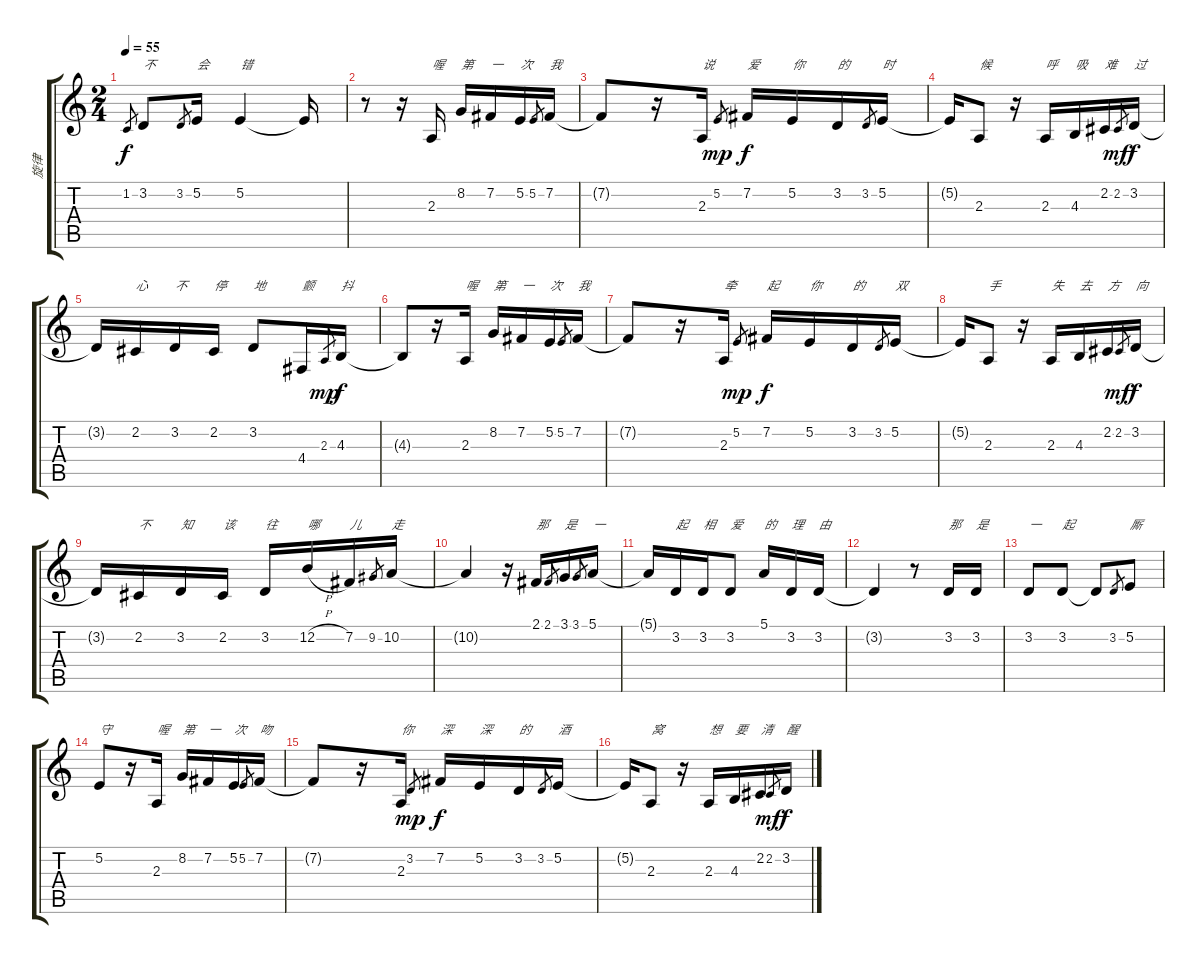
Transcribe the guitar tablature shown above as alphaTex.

\track ("旋律" "旋律") {instrument flute}
\staff {score tabs}
\tuning (E4 B3 G3 D3 A2 E2) {hide}
\ts (2 4)
\tempo 55
\clef g2
\ks c
1.2.8{gr dy f} 3.2.8{txt "不"} 3.2.8{gr} 5.2.16{txt "会"} 5.2.4{txt "错"} 5.2{t}.16 |
r.8 r.16 2.3.16{txt "喔"} 8.2.16{txt "第"} 7.2.16{txt "一"} 5.2.16{txt "次"} 5.2.8{gr} 7.2.16{txt "我"} |
7.2{t}.8 r.16 2.3.16{txt "说"} 5.2.8{gr dy mp} 7.2.16{txt "爱" dy f} 5.2.16{txt "你"} 3.2.16{txt "的"} 3.2.8{gr} 5.2.16{txt "时"} |
5.2{t}.16 2.3.8{txt "候"} r.16 2.3.16{txt "呼"} 4.3.16{txt "吸"} 2.2.16{txt "难"} 2.2.8{gr dy mf} 3.2.16{txt "过" dy f} |
3.2{t}.16 2.2.16{txt "心"} 3.2.16{txt "不"} 2.2.16{txt "停"} 3.2.8{txt "地"} 4.4.16{txt "颤"} 2.3.8{gr dy mp} 4.3.16{txt "抖" dy f} |
4.3{t}.8 r.16 2.3.16{txt "喔"} 8.2.16{txt "第"} 7.2.16{txt "一"} 5.2.16{txt "次"} 5.2.8{gr} 7.2.16{txt "我"} |
7.2{t}.8 r.16 2.3.16{txt "牵"} 5.2.8{gr dy mp} 7.2.16{txt "起" dy f} 5.2.16{txt "你"} 3.2.16{txt "的"} 3.2.8{gr} 5.2.16{txt "双"} |
5.2{t}.16 2.3.8{txt "手"} r.16 2.3.16{txt "失"} 4.3.16{txt "去"} 2.2.16{txt "方"} 2.2.8{gr dy mf} 3.2.16{txt "向" dy f} |
3.2{t}.16 2.2.16{txt "不"} 3.2.16{txt "知"} 2.2.16{txt "该"} 3.2.16{txt "往"} 12.2{h}.16{txt "哪"} 7.2.16{txt "儿"} 9.2.8{gr} 10.2.16{txt "走"} |
10.2{t}.4 r.16 2.1.16{txt "那"} 2.1.8{gr} 3.1.16{txt "是"} 3.1.8{gr} 5.1.16{txt "一"} |
5.1{t}.16 3.2.16{txt "起"} 3.2.16{txt "相"} 3.2.8{txt "爱"} 5.1.16{txt "的"} 3.2.16{txt "理"} 3.2.16{txt "由"} |
3.2{t}.4 r.8 3.2.16{txt "那"} 3.2.16{txt "是"} |
3.2.8{txt "一"} 3.2.8{txt "起"} 3.2{t}.8 3.2.8{gr} 5.2.8{txt "厮"} |
5.2.8{txt "守"} r.16 2.3.16{txt "喔"} 8.2.16{txt "第"} 7.2.16{txt "一"} 5.2.16{txt "次"} 5.2.8{gr} 7.2.16{txt "吻"} |
7.2{t}.8 r.16 2.3.16{txt "你"} 3.2.8{gr dy mp} 7.2.16{txt "深" dy f} 5.2.16{txt "深"} 3.2.16{txt "的"} 3.2.8{gr} 5.2.16{txt "酒"} |
5.2{t}.16 2.3.8{txt "窝"} r.16 2.3.16{txt "想"} 4.3.16{txt "要"} 2.2.16{txt "清"} 2.2.8{gr dy mf} 3.2.16{txt "醒" dy f}
